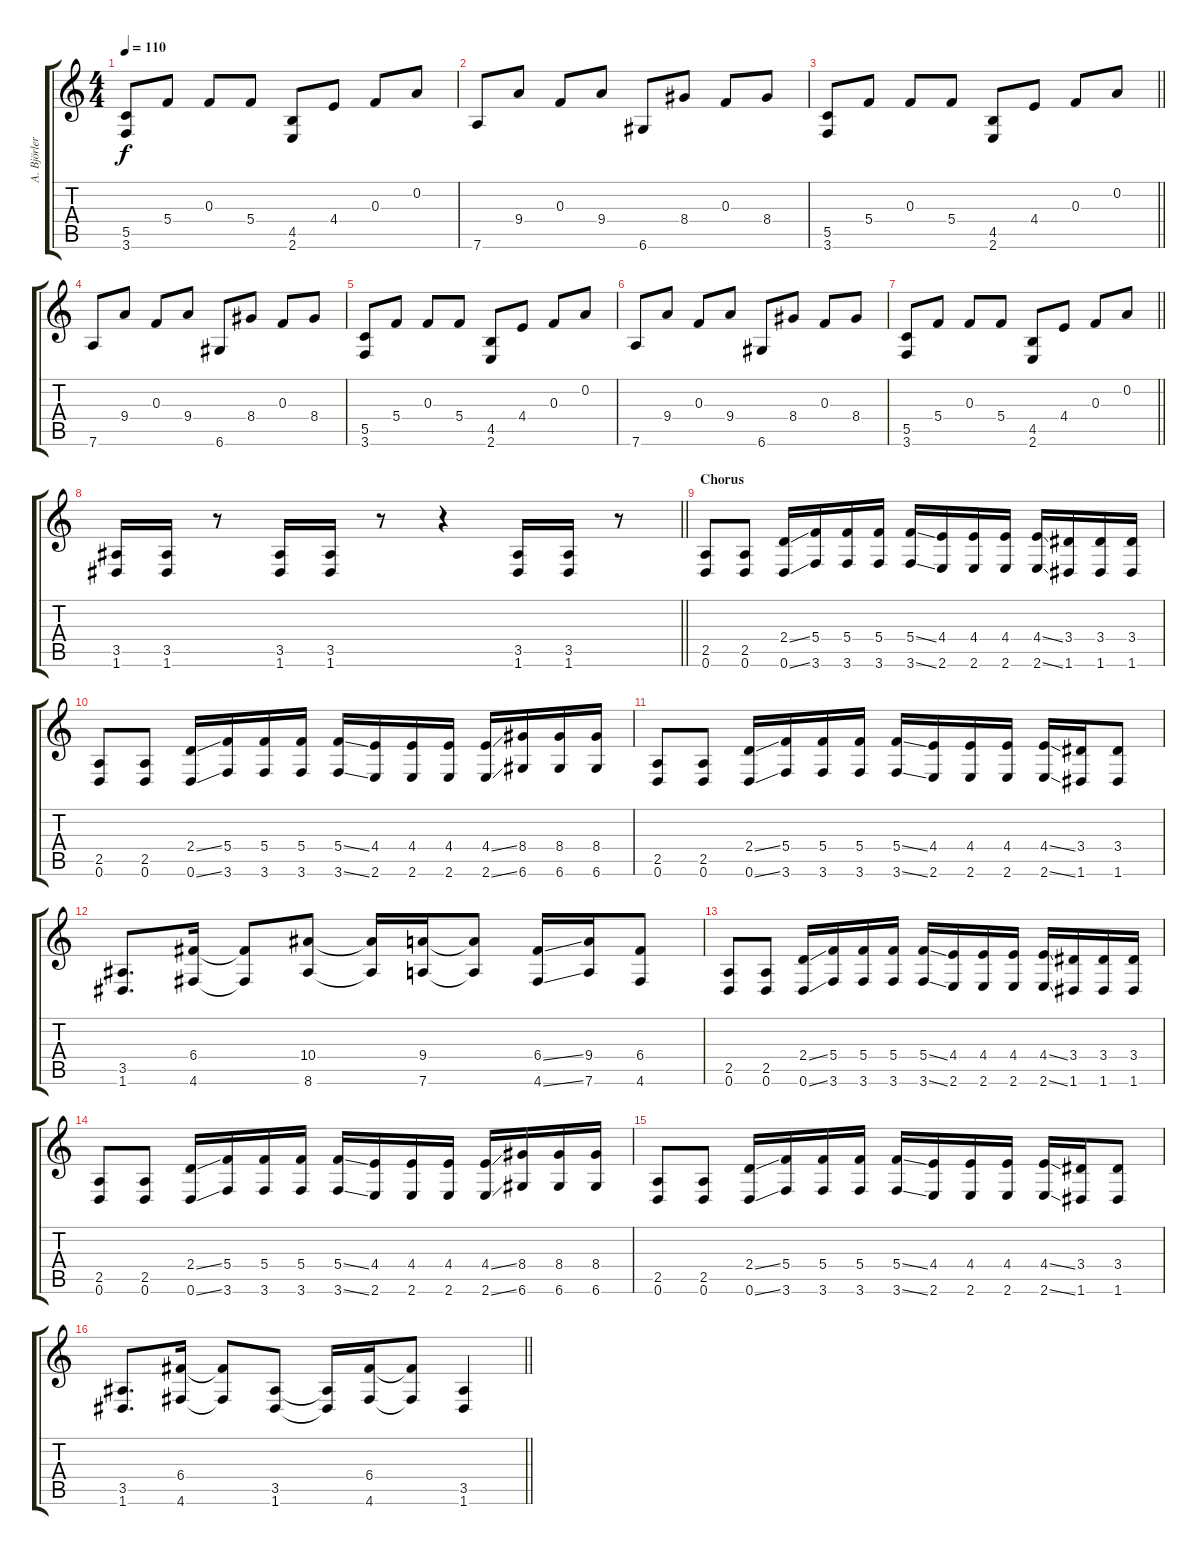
\track ("A. Björler" "A. Björler") {instrument distortionguitar}
\staff {score tabs}
\tuning (D4 A3 F3 C3 G2 D2) {hide}
\ts (4 4)
\tempo 110
\clef g2
\ks c
(5.5 3.6).8{dy f} 5.4.8 0.3.8 5.4.8 (4.5 2.6).8 4.4.8 0.3.8 0.2.8 |
7.6.8 9.4.8 0.3.8 9.4.8 6.6.8 8.4.8 0.3.8 8.4.8 |
\barLineRight lightlight
(5.5 3.6).8 5.4.8 0.3.8 5.4.8 (4.5 2.6).8 4.4.8 0.3.8 0.2.8 |
7.6.8 9.4.8 0.3.8 9.4.8 6.6.8 8.4.8 0.3.8 8.4.8 |
(5.5 3.6).8 5.4.8 0.3.8 5.4.8 (4.5 2.6).8 4.4.8 0.3.8 0.2.8 |
7.6.8 9.4.8 0.3.8 9.4.8 6.6.8 8.4.8 0.3.8 8.4.8 |
\barLineRight lightlight
(5.5 3.6).8 5.4.8 0.3.8 5.4.8 (4.5 2.6).8 4.4.8 0.3.8 0.2.8 |
\barLineRight lightlight
(3.5 1.6).16 (3.5 1.6).16 r.8 (3.5 1.6).16 (3.5 1.6).16 r.8 r.4 (3.5 1.6).16 (3.5 1.6).16 r.8 |
\section ("" "Chorus")
(2.5 0.6).8 (2.5 0.6).8 (2.4{ss} 0.6{ss}).16 (5.4 3.6).16 (5.4 3.6).16 (5.4 3.6).16 (5.4{ss} 3.6{ss}).16 (4.4 2.6).16 (4.4 2.6).16 (4.4 2.6).16 (4.4{ss} 2.6{ss}).16 (3.4 1.6).16 (3.4 1.6).16 (3.4 1.6).16 |
(2.5 0.6).8 (2.5 0.6).8 (2.4{ss} 0.6{ss}).16 (5.4 3.6).16 (5.4 3.6).16 (5.4 3.6).16 (5.4{ss} 3.6{ss}).16 (4.4 2.6).16 (4.4 2.6).16 (4.4 2.6).16 (4.4{ss} 2.6{ss}).16 (8.4 6.6).16 (8.4 6.6).16 (8.4 6.6).16 |
(2.5 0.6).8 (2.5 0.6).8 (2.4{ss} 0.6{ss}).16 (5.4 3.6).16 (5.4 3.6).16 (5.4 3.6).16 (5.4{ss} 3.6{ss}).16 (4.4 2.6).16 (4.4 2.6).16 (4.4 2.6).16 (4.4{ss} 2.6{ss}).16 (3.4 1.6).16 (3.4 1.6).8 |
(3.5 1.6).8{d} (6.4 4.6).16 (6.4{t} 4.6{t}).8 (10.4 8.6).8 (10.4{t} 8.6{t}).16 (9.4 7.6).16 (9.4{t} 7.6{t}).8 (6.4{ss} 4.6{ss}).16 (9.4 7.6).16 (6.4 4.6).8 |
(2.5 0.6).8 (2.5 0.6).8 (2.4{ss} 0.6{ss}).16 (5.4 3.6).16 (5.4 3.6).16 (5.4 3.6).16 (5.4{ss} 3.6{ss}).16 (4.4 2.6).16 (4.4 2.6).16 (4.4 2.6).16 (4.4{ss} 2.6{ss}).16 (3.4 1.6).16 (3.4 1.6).16 (3.4 1.6).16 |
(2.5 0.6).8 (2.5 0.6).8 (2.4{ss} 0.6{ss}).16 (5.4 3.6).16 (5.4 3.6).16 (5.4 3.6).16 (5.4{ss} 3.6{ss}).16 (4.4 2.6).16 (4.4 2.6).16 (4.4 2.6).16 (4.4{ss} 2.6{ss}).16 (8.4 6.6).16 (8.4 6.6).16 (8.4 6.6).16 |
(2.5 0.6).8 (2.5 0.6).8 (2.4{ss} 0.6{ss}).16 (5.4 3.6).16 (5.4 3.6).16 (5.4 3.6).16 (5.4{ss} 3.6{ss}).16 (4.4 2.6).16 (4.4 2.6).16 (4.4 2.6).16 (4.4{ss} 2.6{ss}).16 (3.4 1.6).16 (3.4 1.6).8 |
\barLineRight lightlight
(3.5 1.6).8{d} (6.4 4.6).16 (6.4{t} 4.6{t}).8 (3.5 1.6).8 (3.5{t} 1.6{t}).16 (6.4 4.6).16 (6.4{t} 4.6{t}).8 (3.5 1.6).4
